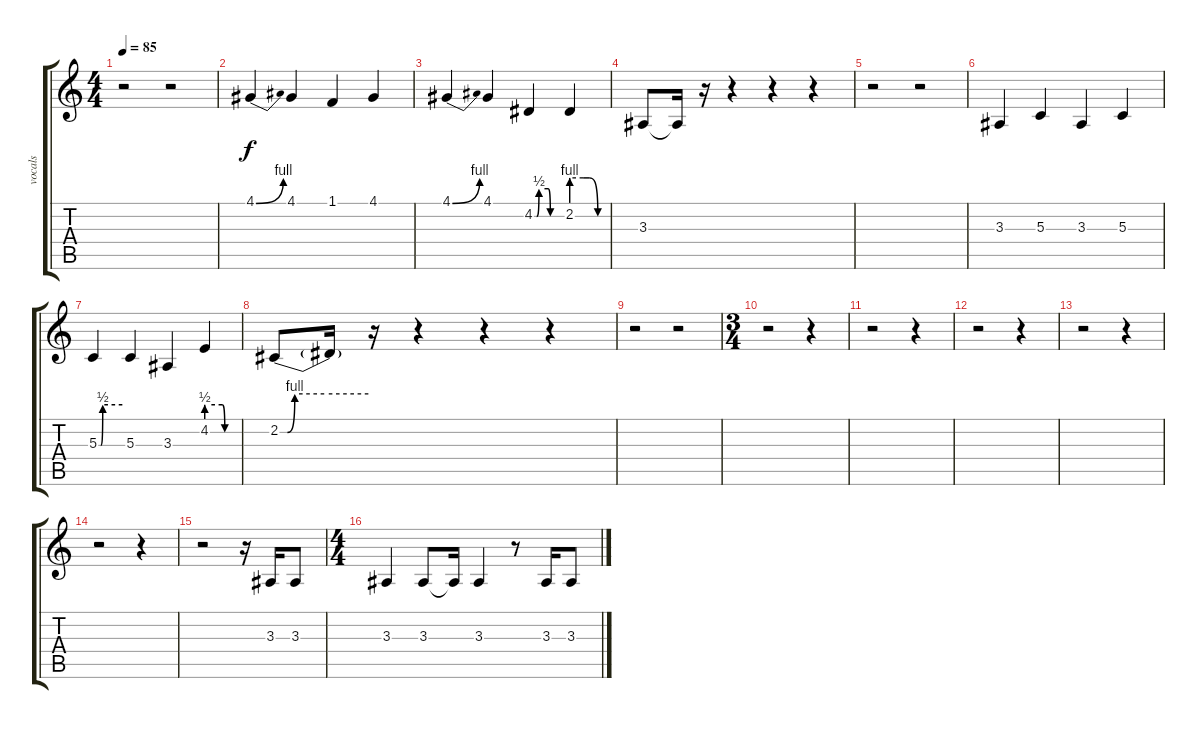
\track ("vocals" "vocals") {instrument lead2sawtooth}
\staff {score tabs}
\tuning (E4 B3 G3 D3 A2 E2) {hide}
\ts (4 4)
\tempo 85
\clef g2
\ks c
r.2{dy f} r.2 |
4.1{be (bend 0 0 60 4)}.4 4.1.4 1.1.4 4.1.4 |
4.1{be (bend 0 0 60 4)}.4 4.1.4 4.2{be (custom 0 0 5 0 10 2 30 2 35 0 60 0)}.4 2.2{be (custom 0 4 20 4 30 4 45 0 60 0)}.4 |
3.3.8 3.3{t}.16 r.16 r.4 r.4 r.4 |
r.2 r.2 |
3.3.4 5.3.4 3.3.4 5.3.4 |
5.3{be (custom 0 0 5 0 10 2 60 2)}.4 5.3.4 3.3.4 4.2{be (custom 0 2 30 2 35 0 45 0 60 0)}.4 |
2.2{be (custom 0 0 5 0 10 4 30 4 60 4)}.8 2.2{t}.16 r.16 r.4 r.4 r.4 |
r.2 r.2 |
\ts (3 4)
r.2 r.4 |
r.2 r.4 |
r.2 r.4 |
r.2 r.4 |
r.2 r.4 |
r.2 r.16 3.3.16 3.3.8 |
\ts (4 4)
3.3.4 3.3.8 3.3{t}.16 3.3.4 r.8 3.3.16 3.3.8
